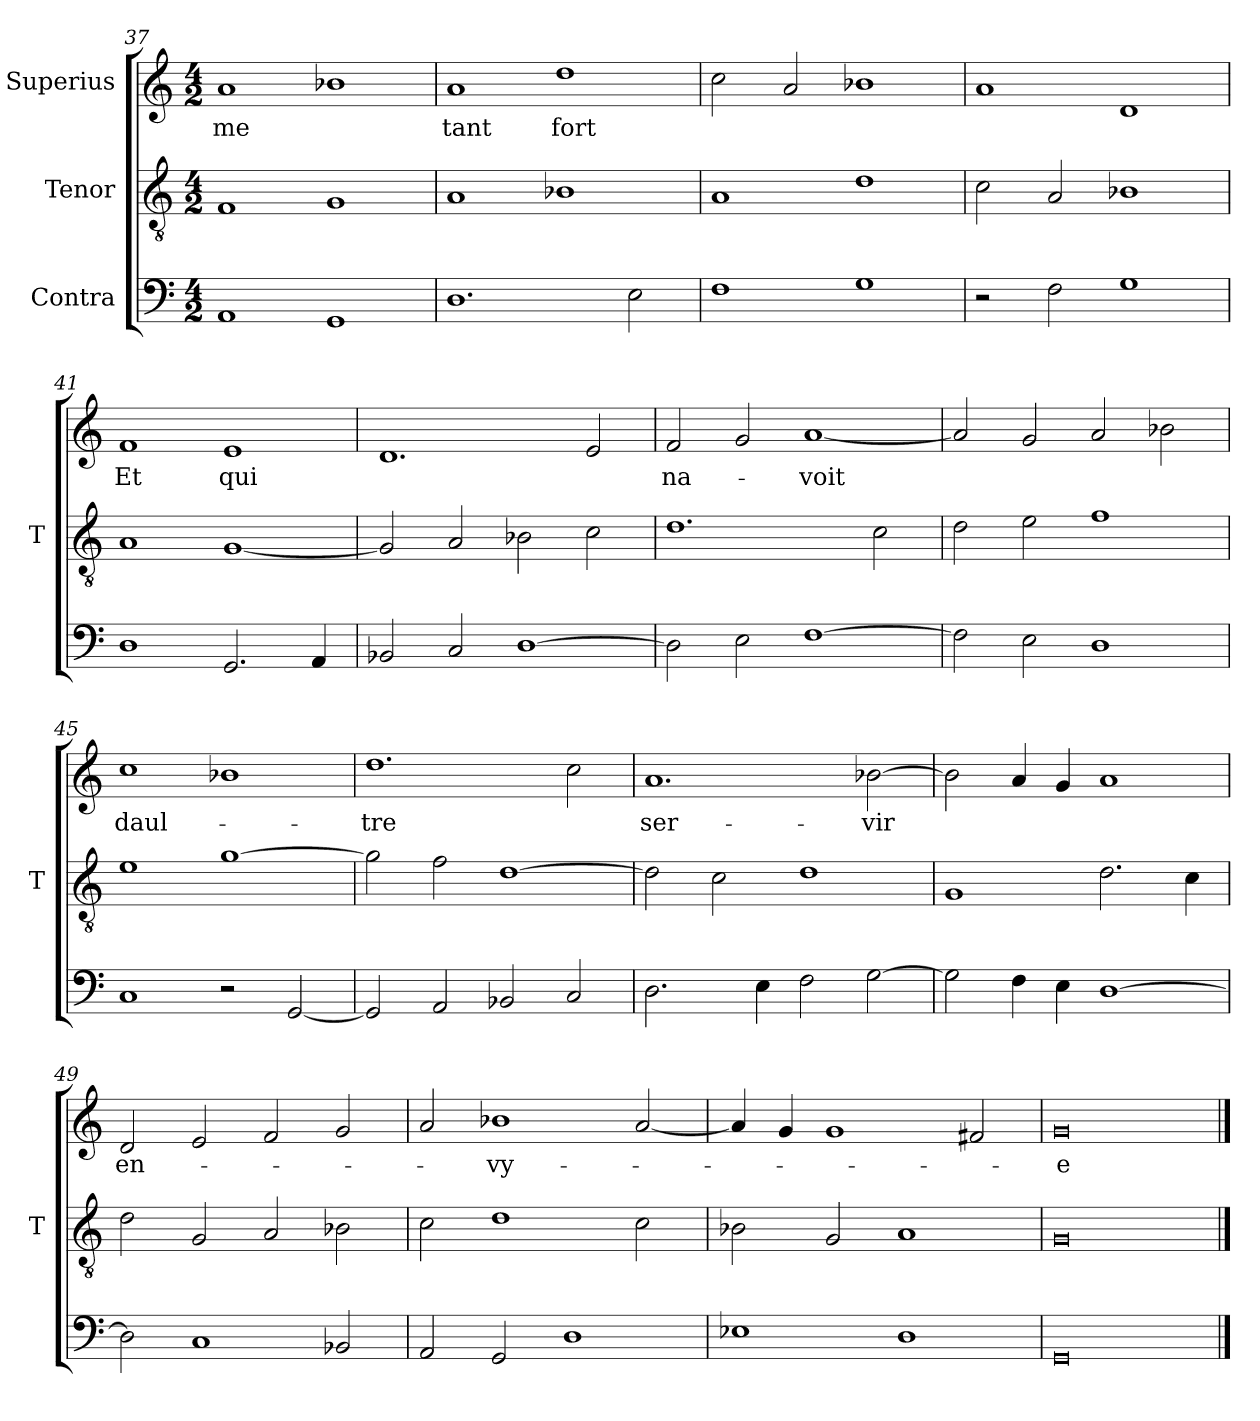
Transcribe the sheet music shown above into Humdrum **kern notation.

**kern	**kern	**kern	**text
*part3	*part2	*part1	*part1
*staff3	*staff2	*staff1	*staff1
*I"Contra	*I"Tenor	*I"Superius	*
*	*I'T	*	*
*clefF4	*clefGv2	*clefG2	*
*M4/2	*M4/2	*M4/2	*
=37	=37	=37	=37
1AA	1F	1a	-me
1GG	1G	1b-X	.
=38	=38	=38	=38
1.D	1A	1a	-tant
.	1B-X	1dd	-fort
2E	.	.	.
=39	=39	=39	=39
1F	1A	2cc	.
.	.	2a	.
1G	1d	1b-X	.
=40	=40	=40	=40
2r	2c	1a	.
2F	2A	.	.
1G	1B-X	1d	.
=41	=41	=41	=41
1D	1A	1f	-Et
2.GG	[1G	1e	-qui
4AA	.	.	.
=42	=42	=42	=42
2BB-X	2G]	1.d	.
2C	2A	.	.
[1D	2B-X	.	.
.	2c	2e	.
=43	=43	=43	=43
2D]	1.d	2f	na-
2E	.	2g	.
[1F	.	[1a	-voit
.	2c	.	.
=44	=44	=44	=44
2F]	2d	2a]	.
2E	2e	2g	.
1D	1f	2a	.
.	.	2b-X	.
=45	=45	=45	=45
1C	1e	1cc	daul-
2r	[1g	1b-X	.
[2GG	.	.	.
=46	=46	=46	=46
2GG]	2g]	1.dd	-tre
2AA	2f	.	.
2BB-X	[1d	.	.
2C	.	2cc	.
=47	=47	=47	=47
2.D	2d]	1.a	ser-
.	2c	.	.
4E	.	.	.
2F	1d	.	.
[2G	.	[2b-X	-vir
=48	=48	=48	=48
2G]	1G	2b-]	.
4F	.	4a	.
4E	.	4g	.
[1D	2.d	1a	.
.	4c	.	.
=49	=49	=49	=49
2D]	2d	2d	en-
1C	2G	2e	.
.	2A	2f	.
2BB-X	2B-X	2g	.
=50	=50	=50	=50
2AA	2c	2a	.
2GG	1d	1b-X	-vy-
1D	.	.	.
.	2c	[2a	.
=51	=51	=51	=51
1E-X	2B-X	4a]	.
.	.	4g	.
.	2G	1g	.
1D	1A	.	.
.	.	2f#X	.
=52	=52	=52	=52
0GG	0G	0g	-e
==	==	==	==
*-	*-	*-	*-
